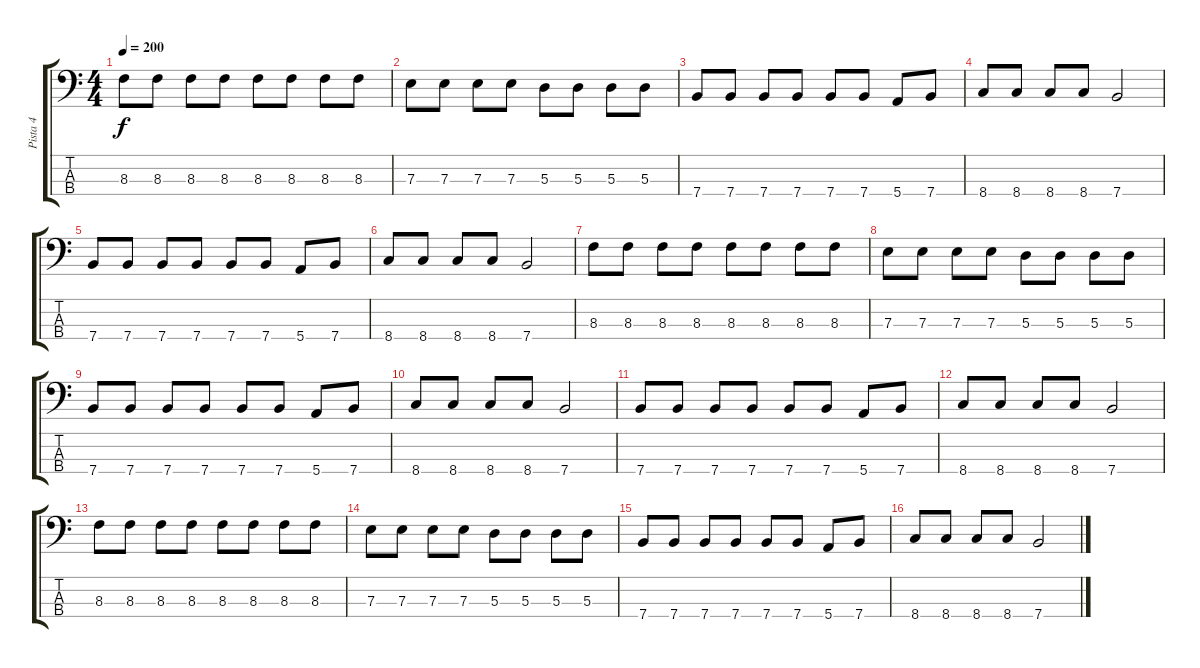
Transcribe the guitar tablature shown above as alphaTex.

\track ("Pista 4" "Pista 4") {instrument electricbassfinger}
\staff {score tabs}
\tuning (G2 D2 A1 E1) {hide}
\ts (4 4)
\tempo 200
\clef f4
\ks c
8.3.8{dy f} 8.3.8 8.3.8 8.3.8 8.3.8 8.3.8 8.3.8 8.3.8 |
7.3.8 7.3.8 7.3.8 7.3.8 5.3.8 5.3.8 5.3.8 5.3.8 |
7.4.8 7.4.8 7.4.8 7.4.8 7.4.8 7.4.8 5.4.8 7.4.8 |
8.4.8 8.4.8 8.4.8 8.4.8 7.4.2 |
7.4.8 7.4.8 7.4.8 7.4.8 7.4.8 7.4.8 5.4.8 7.4.8 |
8.4.8 8.4.8 8.4.8 8.4.8 7.4.2 |
8.3.8 8.3.8 8.3.8 8.3.8 8.3.8 8.3.8 8.3.8 8.3.8 |
7.3.8 7.3.8 7.3.8 7.3.8 5.3.8 5.3.8 5.3.8 5.3.8 |
7.4.8 7.4.8 7.4.8 7.4.8 7.4.8 7.4.8 5.4.8 7.4.8 |
8.4.8 8.4.8 8.4.8 8.4.8 7.4.2 |
7.4.8 7.4.8 7.4.8 7.4.8 7.4.8 7.4.8 5.4.8 7.4.8 |
8.4.8 8.4.8 8.4.8 8.4.8 7.4.2 |
8.3.8 8.3.8 8.3.8 8.3.8 8.3.8 8.3.8 8.3.8 8.3.8 |
7.3.8 7.3.8 7.3.8 7.3.8 5.3.8 5.3.8 5.3.8 5.3.8 |
7.4.8 7.4.8 7.4.8 7.4.8 7.4.8 7.4.8 5.4.8 7.4.8 |
8.4.8 8.4.8 8.4.8 8.4.8 7.4.2
